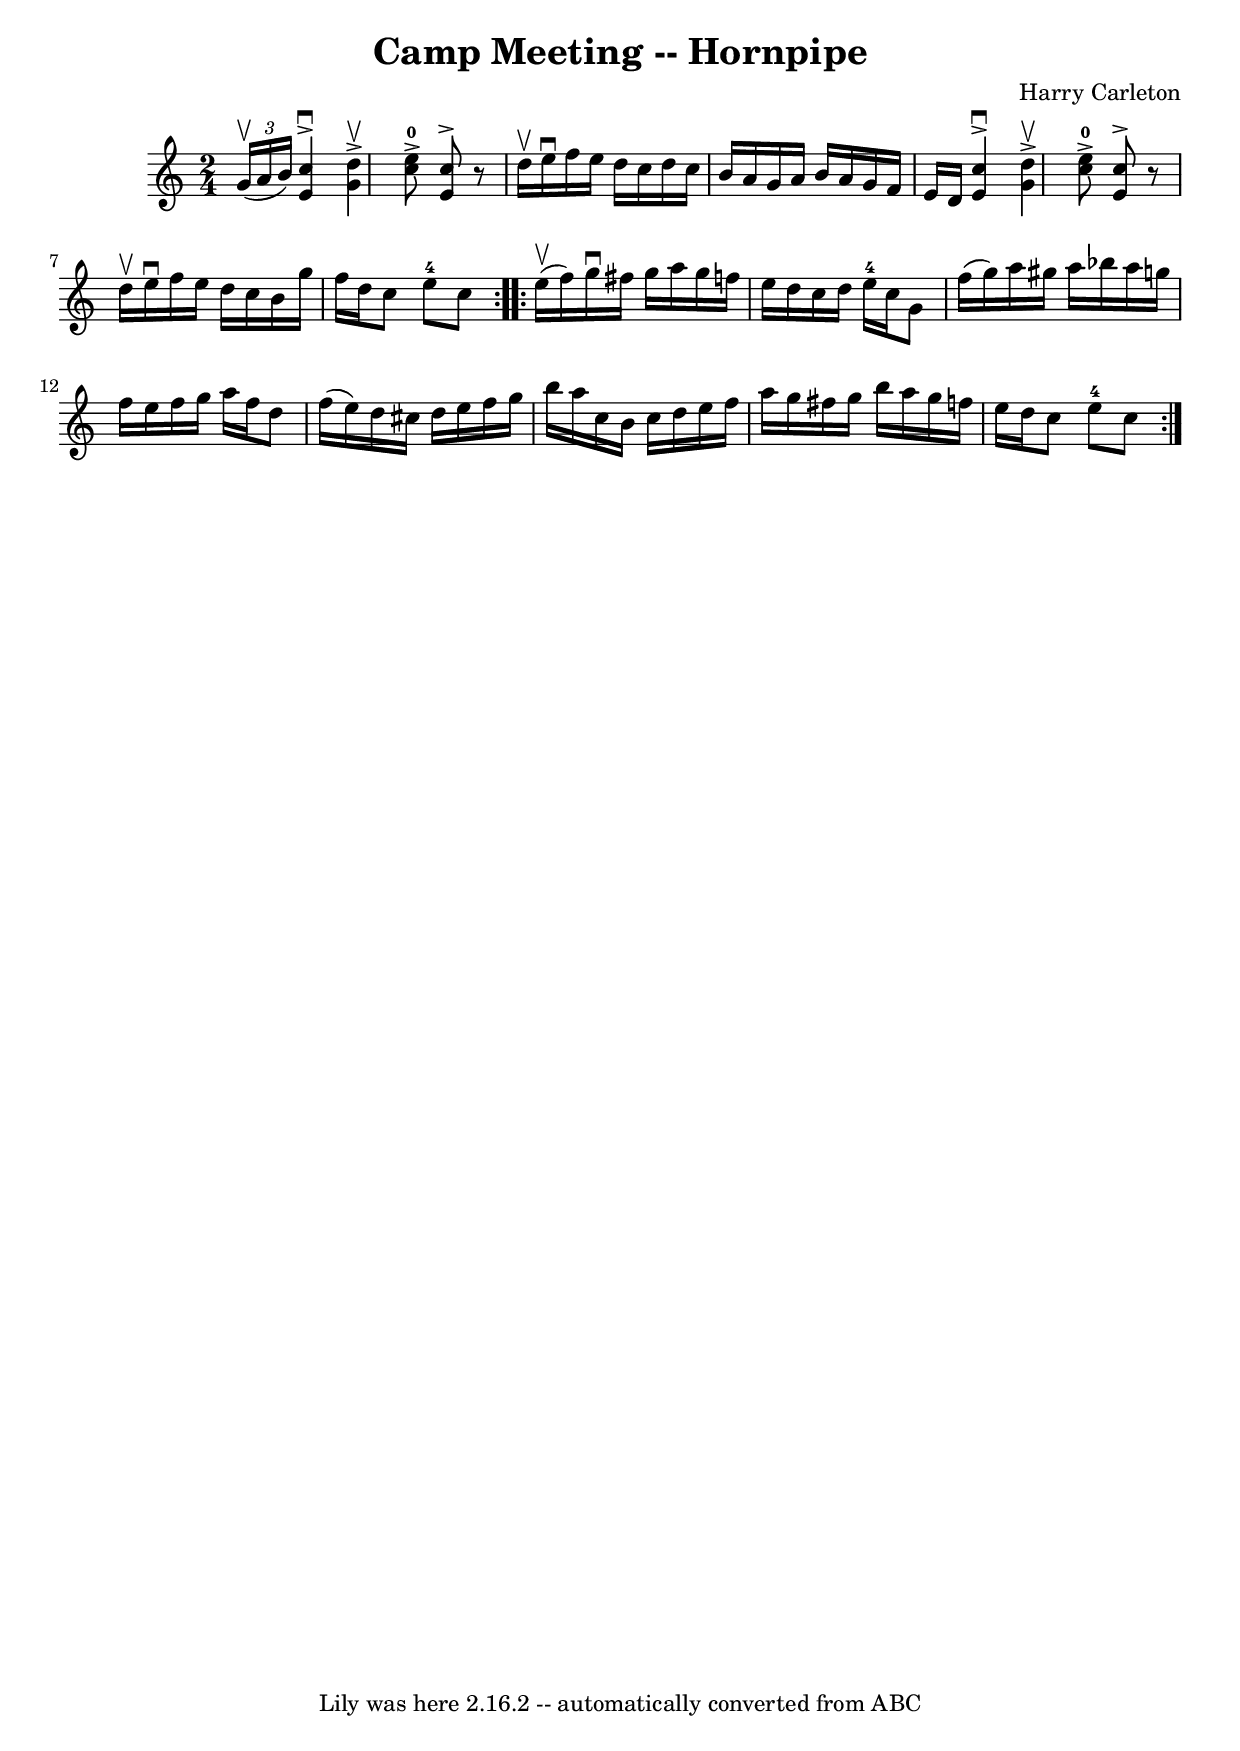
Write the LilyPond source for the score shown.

\version "2.7.40"
\include "Mammoth.ily"
\header {
	%% book = "Cole's 1000 Fiddle Tunes"
	composer = "Harry Carleton"
	crossRefNumber = "1"
	footnotes = ""
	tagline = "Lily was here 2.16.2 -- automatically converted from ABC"
	title = "Camp Meeting -- Hornpipe"
}
voicedefault =  {


\repeat volta 2 {
\time 2/4 \key c \major   \times 2/3 { g'16 (^\upbow a'16 b'16) } 
|
   << c''4^\downbow^\accent e'4   >> << d''4^\upbow^\accent   
g'4   >> |
   << c''8-0^\accent e''8   >> << c''8^\accent e'8 
  >>   r8 d''16^\upbow e''16^\downbow |
 f''16 e''16 d''16  
 c''16 d''16 c''16 b'16 a'16  |
 g'16 a'16 b'16    
a'16 g'16 f'16 e'16 d'16  |
     << c''4^\downbow^\accent  
 e'4   >> << d''4^\upbow^\accent g'4   >> |
   << c''8 
-0^\accent e''8   >> << c''8^\accent e'8   >>   r8 d''16^\upbow   
e''16^\downbow |
 f''16 e''16 d''16 c''16 b'16 g''16  
 f''16 d''16  |
 c''8 e''8-4 c''8  }     \repeat volta 2 {  
 e''16 (^\upbow f''16) |
 g''16^\downbow fis''16 g''16    
a''16 g''16 f''!16 e''16 d''16  |
 c''16 d''16 e''16 
-4 c''16 g'8 f''16 (g''16) |
 a''16 gis''16 a''16 
 bes''16 a''16 g''!16 f''16 e''16  |
 f''16 g''16    
a''16 f''16 d''8 f''16 (e''16) |
 d''16 cis''16    
d''16 e''16 f''16 g''16 b''16 a''16  |
 c''16 b'16    
c''16 d''16 e''16 f''16 a''16 g''16  |
 fis''16 g''16 
 b''16 a''16 g''16 f''!16 e''16 d''16  |
 c''8 e''8 
-4 c''8  }   
}

\score{
    <<

	\context Staff="default"
	{
	    \voicedefault 
	}

    >>
	\layout {
	}
	\midi {}
}
